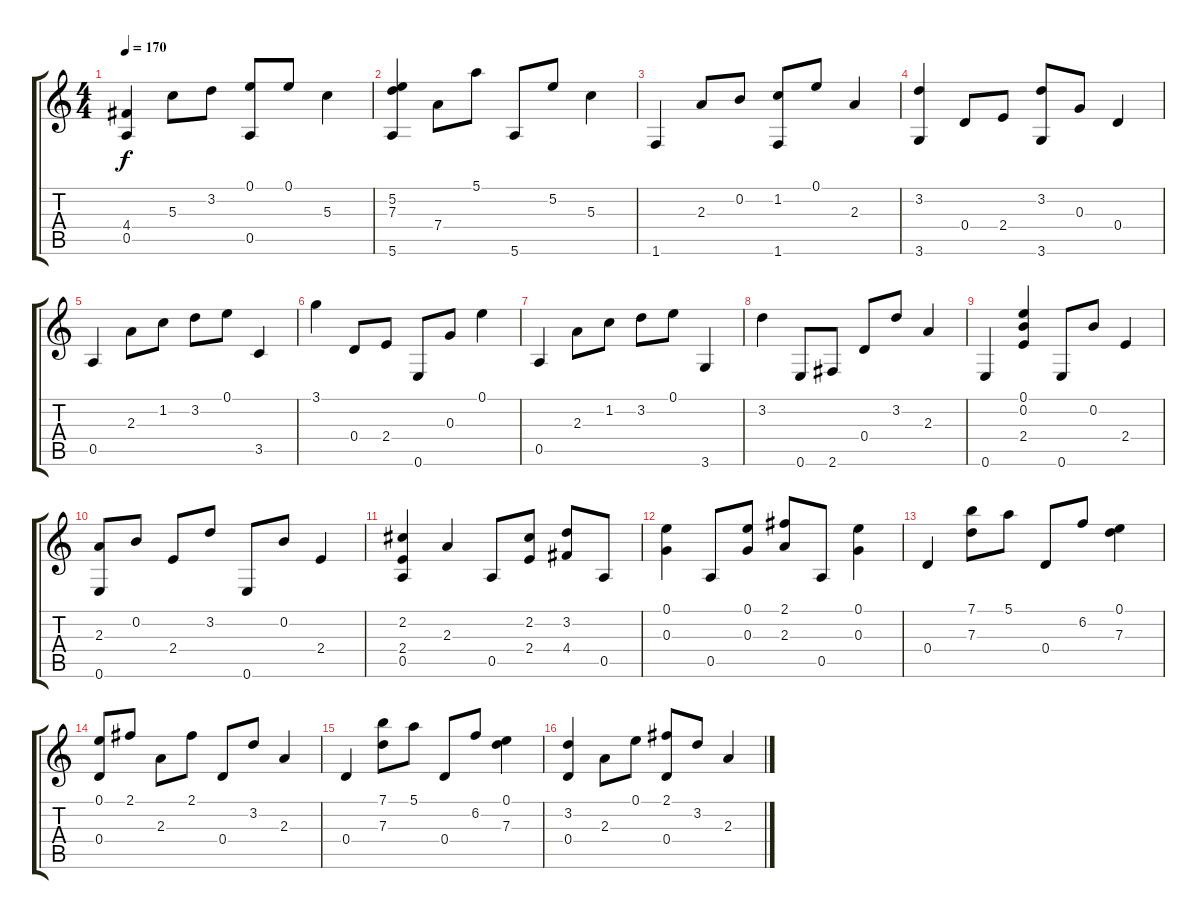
\track "" {instrument acousticguitarnylon}
\staff {score tabs}
\tuning (E4 B3 G3 D3 A2 E2) {hide}
\ts (4 4)
\tempo 170
\clef g2
\ks c
(4.4 0.5).4{dy f} 5.3.8 3.2.8 (0.1 0.5).8 0.1.8 5.3.4 |
(5.2 7.3 5.6).4 7.4.8 5.1.8 5.6.8 5.2.8 5.3.4 |
1.6.4 2.3.8 0.2.8 (1.2 1.6).8 0.1.8 2.3.4 |
(3.2 3.6).4 0.4.8 2.4.8 (3.2 3.6).8 0.3.8 0.4.4 |
0.5.4 2.3.8 1.2.8 3.2.8 0.1.8 3.5.4 |
3.1.4 0.4.8 2.4.8 0.6.8 0.3.8 0.1.4 |
0.5.4 2.3.8 1.2.8 3.2.8 0.1.8 3.6.4 |
3.2.4 0.6.8 2.6.8 0.4.8 3.2.8 2.3.4 |
0.6.4 (0.1 0.2 2.4).4 0.6.8 0.2.8 2.4.4 |
(2.3 0.6).8 0.2.8 2.4.8 3.2.8 0.6.8 0.2.8 2.4.4 |
(2.2 2.4 0.5).4 2.3.4 0.5.8 (2.2 2.4).8 (3.2 4.4).8 0.5.8 |
(0.1 0.3).4 0.5.8 (0.1 0.3).8 (2.1 2.3).8 0.5.8 (0.1 0.3).4 |
0.4.4 (7.1 7.3).8 5.1.8 0.4.8 6.2.8 (0.1 7.3).4 |
(0.1 0.4).8 2.1.8 2.3.8 2.1.8 0.4.8 3.2.8 2.3.4 |
0.4.4 (7.1 7.3).8 5.1.8 0.4.8 6.2.8 (0.1 7.3).4 |
(3.2 0.4).4 2.3.8 0.1.8 (2.1 0.4).8 3.2.8 2.3.4
